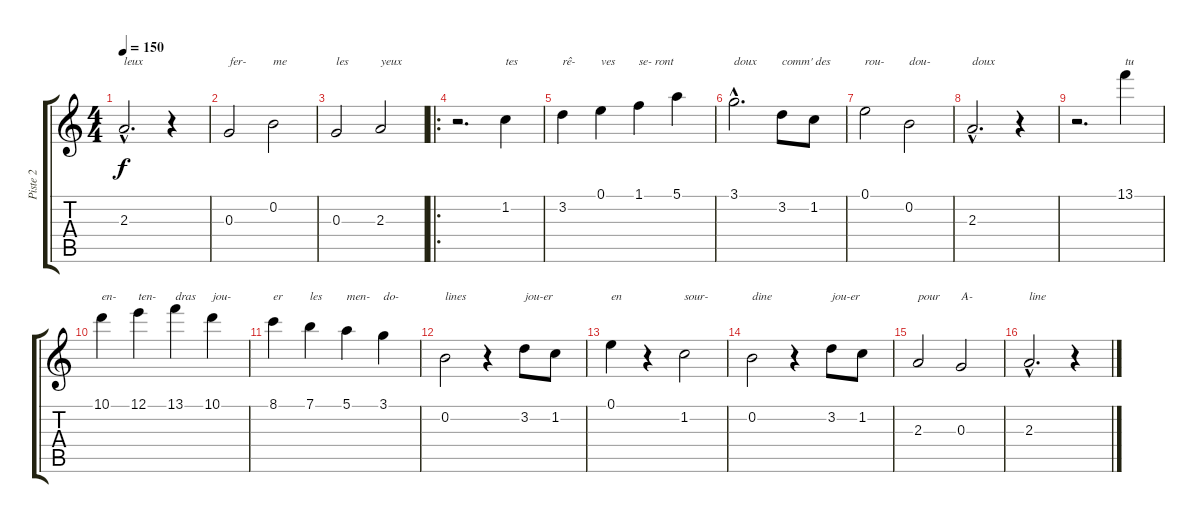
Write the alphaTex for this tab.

\track ("Piste 2" "Piste 2") {instrument electricguitarjazz}
\staff {score tabs}
\tuning (E4 B3 G3 D3 A2 E2) {hide}
\ts (4 4)
\tempo 150
\clef g2
\ks c
2.3{hac}.2{d txt "leux" dy f} r.4 |
0.3.2{txt "fer-"} 0.2.2{txt "me"} |
0.3.2{txt "les"} 2.3.2{txt "yeux"} |
\ro
r.2{d} 1.2.4{txt "tes"} |
3.2.4{txt "rê-"} 0.1.4{txt "ves"} 1.1.4{txt "se- ront"} 5.1.4 |
3.1{hac}.2{d txt "doux"} 3.2.8{txt "comm' des"} 1.2.8 |
0.1.2{txt "rou-"} 0.2.2{txt "dou-"} |
2.3{hac}.2{d txt "doux"} r.4 |
r.2{d} 13.1.4{txt "tu"} |
10.1.4{txt "en-"} 12.1.4{txt "ten-"} 13.1.4{txt "dras"} 10.1.4{txt "jou-"} |
8.1.4{txt "er"} 7.1.4{txt "les"} 5.1.4{txt "men-"} 3.1.4{txt "do-"} |
0.2.2{txt "lines"} r.4 3.2.8{txt "jou-er"} 1.2.8 |
0.1.4{txt "en"} r.4 1.2.2{txt "sour-"} |
0.2.2{txt "dine"} r.4 3.2.8{txt "jou-er"} 1.2.8 |
2.3.2{txt "pour"} 0.3.2{txt "A-"} |
2.3{hac}.2{d txt "line"} r.4
